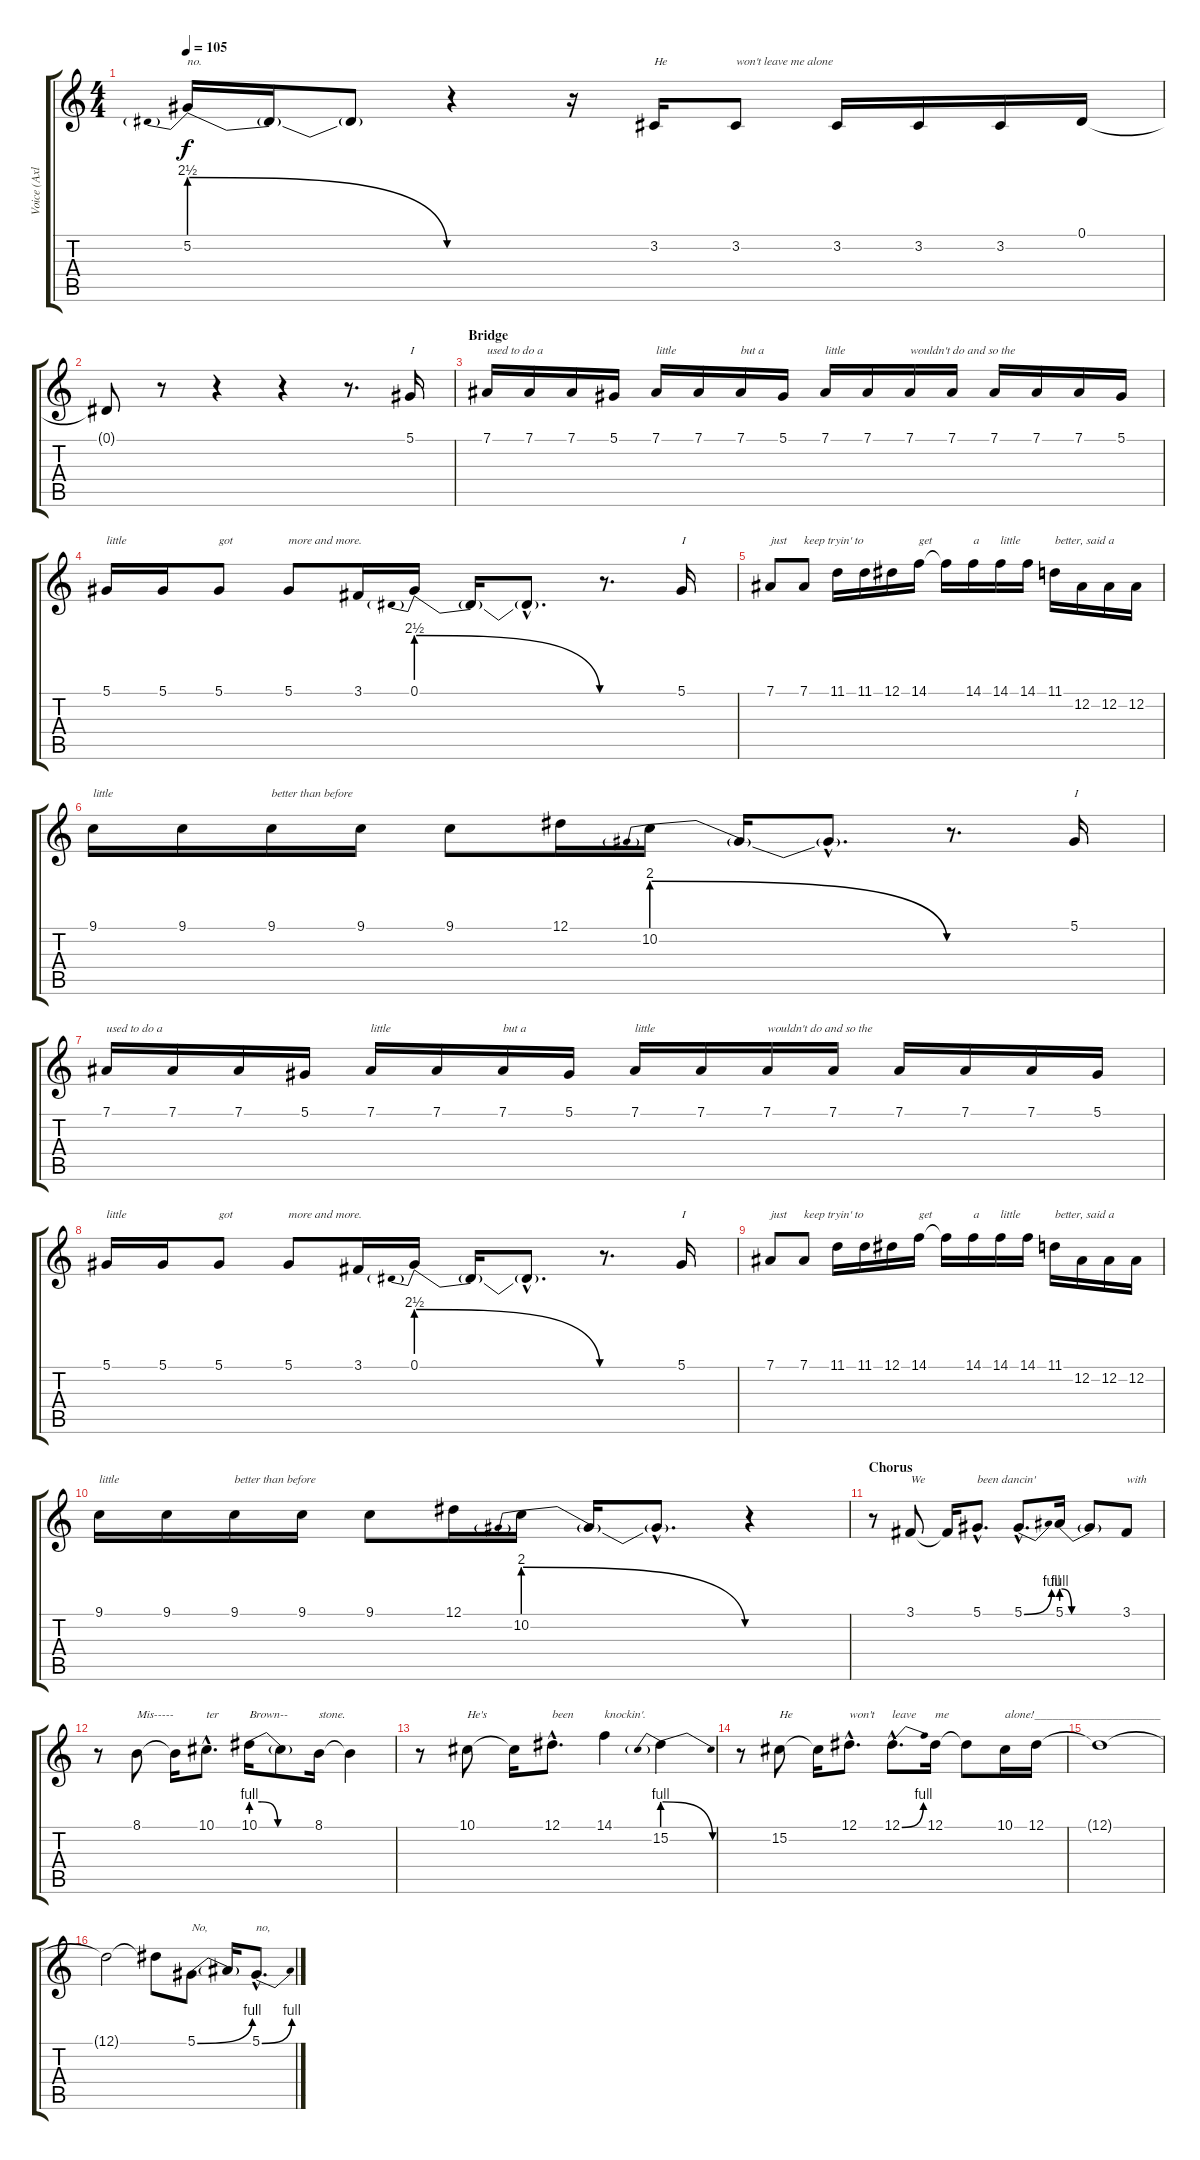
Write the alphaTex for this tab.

\track ("Voice (Axl)" "Voice (Axl") {instrument lead2sawtooth}
\staff {score tabs}
\tuning (Eb4 Bb3 Gb3 Db3 Ab2 Eb2) {hide}
\ts (4 4)
\tempo 105
\clef g2
\ks c
5.2{be (prebendrelease 0 10 60 0)}.16{txt "no." dy f} 5.2{t}.16 5.2{t}.8 r.4 r.16 3.2.16{txt "He"} 3.2.8{txt "won't leave me alone"} 3.2.16 3.2.16 3.2.16 0.1.16 |
0.1{t}.8 r.8 r.4 r.4 r.8{d} 5.1.16{txt "I"} |
\section ("" "Bridge")
7.1.16{txt "used to do a"} 7.1.16 7.1.16 5.1.16 7.1.16{txt "little"} 7.1.16 7.1.16{txt "but a"} 5.1.16 7.1.16{txt "little"} 7.1.16 7.1.16{txt "wouldn't do and so the"} 7.1.16 7.1.16 7.1.16 7.1.16 5.1.16 |
5.1.16{txt "little"} 5.1.16 5.1.8{txt "got"} 5.1.8{txt "more and more."} 3.1.16 0.1{be (prebendrelease 0 10 60 0)}.16 0.1{t}.16 0.1{hac t}.8{d} r.8{d} 5.1.16{txt "I"} |
7.1.8{txt "just"} 7.1.8{txt "keep tryin' to"} 11.1.16 11.1.16 12.1.16 14.1.16{txt "get"} 14.1{t}.16 14.1.16{txt "a"} 14.1.16{txt "little"} 14.1.16 11.1.16{txt "better, said a"} 12.2.16 12.2.16 12.2.16 |
9.1.16{txt "little"} 9.1.16 9.1.16{txt "better than before"} 9.1.16 9.1.8 12.1.16 10.2{be (prebendrelease 0 8 60 0)}.16 10.2{t}.16 10.2{hac t}.8{d} r.8{d} 5.1.16{txt "I"} |
7.1.16{txt "used to do a"} 7.1.16 7.1.16 5.1.16 7.1.16{txt "little"} 7.1.16 7.1.16{txt "but a"} 5.1.16 7.1.16{txt "little"} 7.1.16 7.1.16{txt "wouldn't do and so the"} 7.1.16 7.1.16 7.1.16 7.1.16 5.1.16 |
5.1.16{txt "little"} 5.1.16 5.1.8{txt "got"} 5.1.8{txt "more and more."} 3.1.16 0.1{be (prebendrelease 0 10 60 0)}.16 0.1{t}.16 0.1{hac t}.8{d} r.8{d} 5.1.16{txt "I"} |
7.1.8{txt "just"} 7.1.8{txt "keep tryin' to"} 11.1.16 11.1.16 12.1.16 14.1.16{txt "get"} 14.1{t}.16 14.1.16{txt "a"} 14.1.16{txt "little"} 14.1.16 11.1.16{txt "better, said a"} 12.2.16 12.2.16 12.2.16 |
9.1.16{txt "little"} 9.1.16 9.1.16{txt "better than before"} 9.1.16 9.1.8 12.1.16 10.2{be (prebendrelease 0 8 60 0)}.16 10.2{t}.16 10.2{hac t}.8{d} r.4 |
\section ("" "Chorus")
r.8 3.1.8{txt "We"} 3.1{t}.16 5.1{hac}.8{d txt "been dancin'"} 5.1{be (bend 0 0 60 4) hac}.8{d} 5.1{be (custom 0 4 10 0 15 0 40 0 60 0)}.16 5.1{t}.8 3.1.8{txt "with"} |
r.8 8.1.8{txt "Mis-----"} 8.1{t}.16 10.1{hac}.8{d txt "ter"} 10.1{be (custom 0 4 10 4 25 0 30 0 40 0 60 0)}.16{txt "Brown--"} 10.1{t}.8 8.1.16{txt "stone."} 8.1{t}.4 |
r.8 10.1.8{txt "He's"} 10.1{t}.16 12.1{hac}.8{d txt "been"} 14.1.4{txt "knockin'."} 15.2{be (prebendrelease 0 4 60 0)}.4 |
r.8 15.2.8{txt "He"} 15.2{t}.16 12.1{hac}.8{d txt "won't"} 12.1{be (bend 0 0 60 4) hac}.8{d txt "leave"} 12.1.16{txt "me"} 12.1{t}.8 10.1.16{txt "alone!_____________________"} 12.1.16 |
12.1{t}.1 |
12.1{t}.2 12.1{t}.8 5.1{be (bend 0 0 60 4)}.8{txt "No,"} 5.1{t}.16 5.1{be (bend 0 0 60 4) hac}.8{d txt "no,"}
